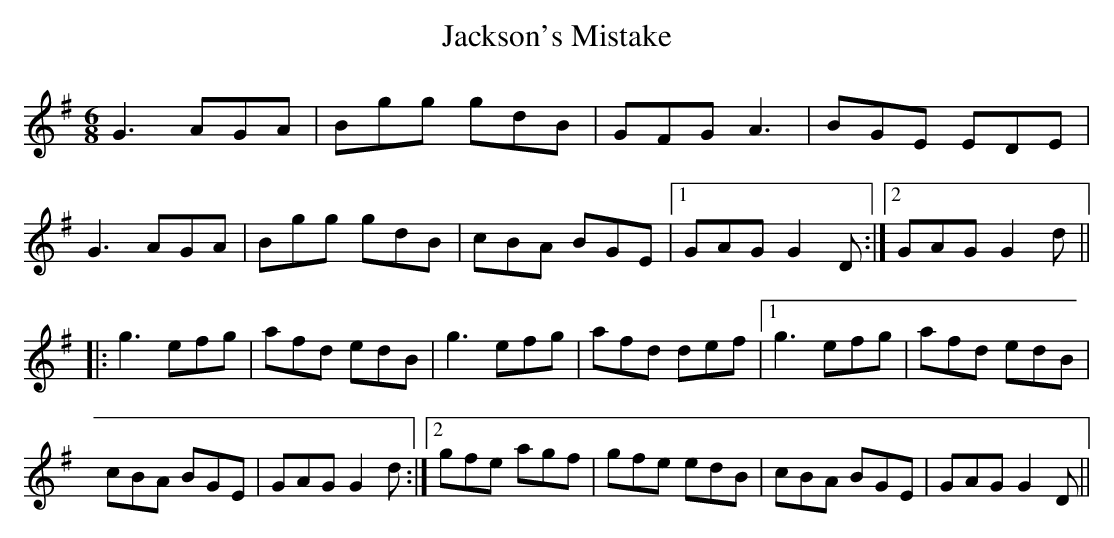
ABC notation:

X:1
T:Jackson's Mistake
M:6/8
K:G
G3 AGA|Bgg gdB|GFG A3|BGE EDE|
G3 AGA|Bgg gdB|cBA BGE|1 GAG G2D:|2 GAG G2d||
|:g3 efg|afd edB|g3 efg|afd def|1 g3 efg|afd edB|
cBA BGE|GAG G2d:|2 gfe agf|gfe edB|cBA BGE|GAG G2D||
